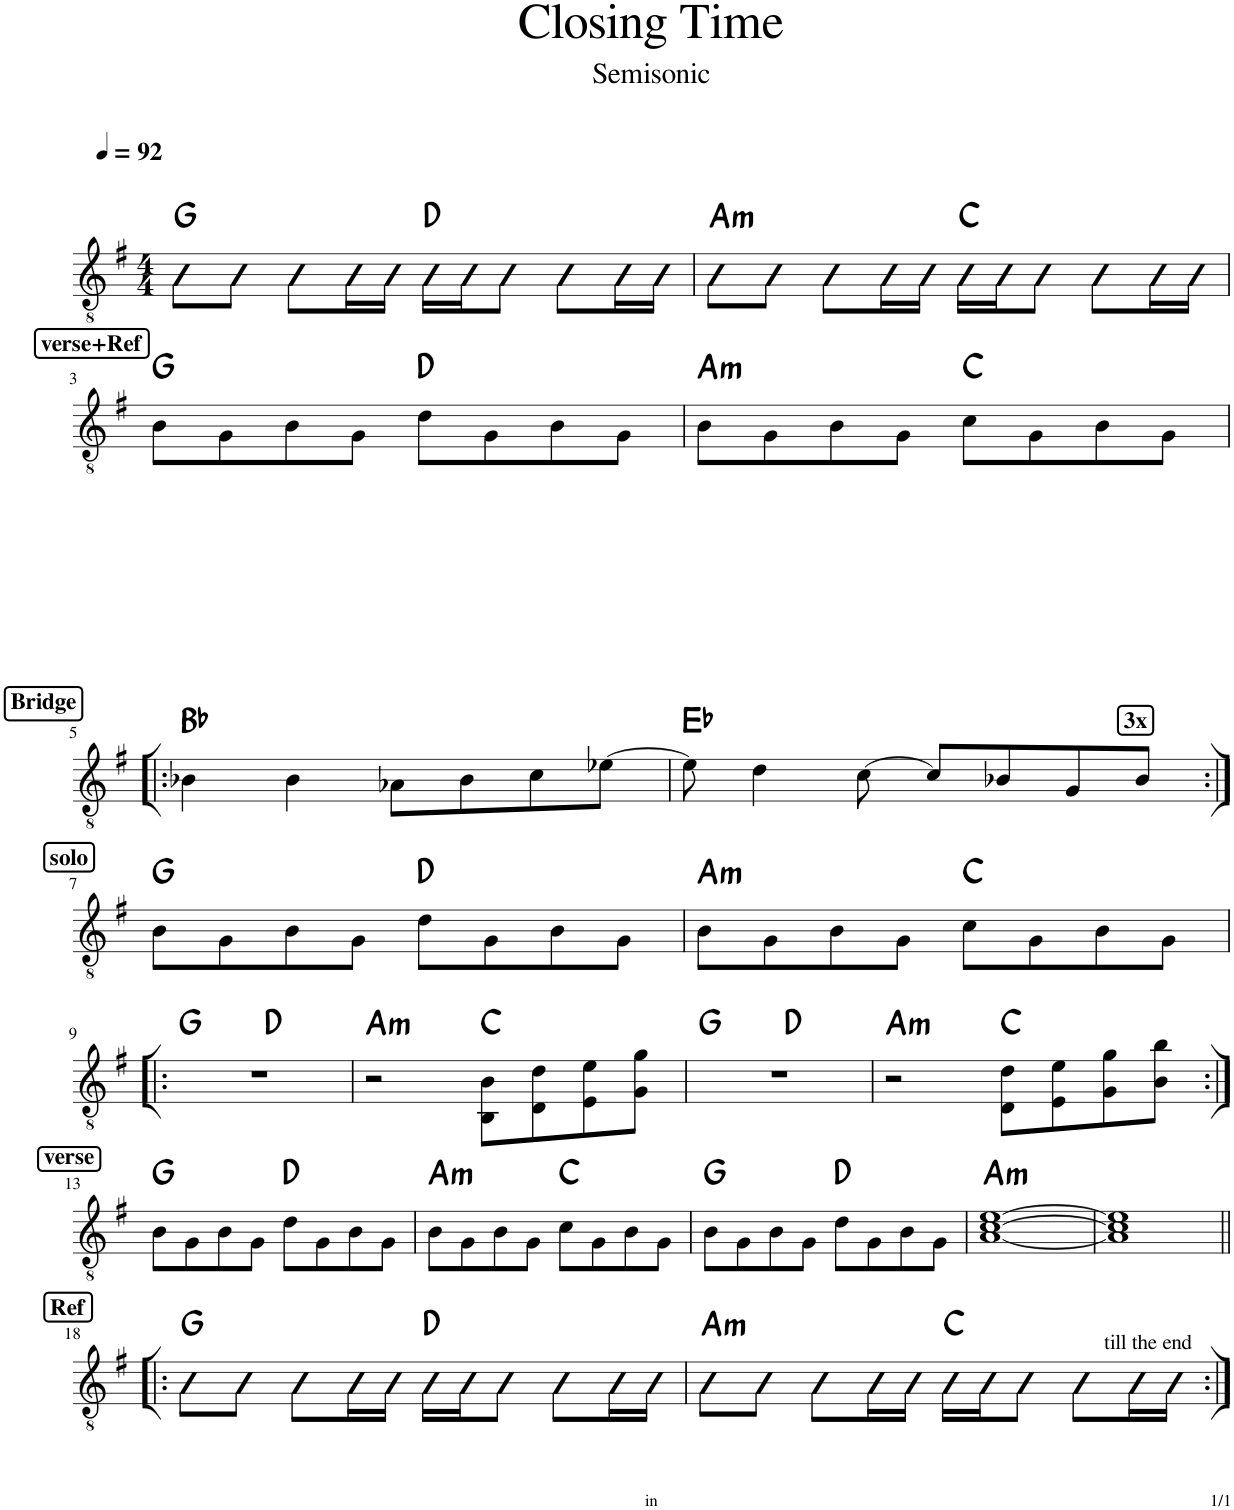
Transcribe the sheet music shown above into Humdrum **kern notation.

**kern	**harte
*part1	*part1
*staff1	*
*I"Classical Guitar	*
*I'Guit.	*
*clefGv2	*
*k[f#]	*
*M4/4	*
*MM92	*
=1	=1
8G\L	G:maj
8G\J	.
8G\L	.
16G\L	.
16G\JJ	.
16G\LL	D:maj
16G\J	.
8G\J	.
8G\L	.
16G\L	.
16G\JJ	.
=2	=2
!	!LO:H:kt=m
8G\L	A:min
8G\J	.
8G\L	.
16G\L	.
16G\JJ	.
16G\LL	C:maj
16G\J	.
8G\J	.
8G\L	.
16G\L	.
16G\JJ	.
!!LO:LB:g=z
!!LO:REH:place=s1:a:B:cj:fs=11:t=verse+Ref
=3	=3
8B\L	G:maj
8G\	.
8B\	.
8G\J	.
8d\L	D:maj
8G\	.
8B\	.
8G\J	.
=4	=4
!	!LO:H:kt=m
8B\L	A:min
8G\	.
8B\	.
8G\J	.
8c\L	C:maj
8G\	.
8B\	.
8G\J	.
!!LO:LB:g=z
!!LO:REH:place=s1:a:B:cj:fs=11:t=Bridge
=5!|:	=5!|:
4B-X\	Bb:maj
4B-\	.
8A-X\L	.
8B-\	.
8c\	.
[8e-X\J	.
!!LO:REH:place=s1:a:B:cj:fs=11:t=3x:qo=3.5
=6	=6
8e-\]	Eb:maj
4d\	.
[8c\	.
8c/L]	.
8B-X/	.
8G/	.
8B-/J	.
!!LO:LB:g=z
!!LO:REH:place=s1:a:B:cj:fs=11:t=solo
=7:|!	=7:|!
8B\L	G:maj
8G\	.
8B\	.
8G\J	.
8d\L	D:maj
8G\	.
8B\	.
8G\J	.
=8	=8
!	!LO:H:kt=m
8B\L	A:min
8G\	.
8B\	.
8G\J	.
8c\L	C:maj
8G\	.
8B\	.
8G\J	.
!!LO:LB:g=z
=9!|:	=9!|:
*^	*
1r	2ryy	G:maj
.	2ryy	D:maj
=10	=10	=10
!	!	!LO:H:kt=m
*v	*v	*
2r	A:min
8BB\ 8B\L	C:maj
8D\ 8d\	.
8E\ 8e\	.
8G\ 8g\J	.
=11	=11
*^	*
1r	2ryy	G:maj
.	2ryy	D:maj
=12	=12	=12
!	!	!LO:H:kt=m
*v	*v	*
2r	A:min
8D\ 8d\L	C:maj
8E\ 8e\	.
8G\ 8g\	.
8B\ 8b\J	.
!!LO:LB:g=z
!!LO:REH:place=s1:a:B:cj:fs=11:t=verse
=13:|!	=13:|!
8B\L	G:maj
8G\	.
8B\	.
8G\J	.
8d\L	D:maj
8G\	.
8B\	.
8G\J	.
=14	=14
!	!LO:H:kt=m
8B\L	A:min
8G\	.
8B\	.
8G\J	.
8c\L	C:maj
8G\	.
8B\	.
8G\J	.
=15	=15
8B\L	G:maj
8G\	.
8B\	.
8G\J	.
8d\L	D:maj
8G\	.
8B\	.
8G\J	.
=16	=16
!	!LO:H:kt=m
[1A [1c [1e	A:min
=17	=17
1A] 1c] 1e]	.
!!LO:LB:g=z
!!LO:REH:place=s1:a:B:cj:fs=11:t=Ref
=18!|:	=18!|:
8G\L	G:maj
8G\J	.
8G\L	.
16G\L	.
16G\JJ	.
16G\LL	D:maj
16G\J	.
8G\J	.
8G\L	.
16G\L	.
16G\JJ	.
=19	=19
!	!LO:H:kt=m
8G\L	A:min
8G\J	.
8G\L	.
16G\L	.
16G\JJ	.
16G\LL	C:maj
16G\J	.
8G\J	.
8G\L	.
16G\L	.
!LO:TX:a:t=till the end	!
16G\JJ	.
=:|!	=:|!
*-	*-
